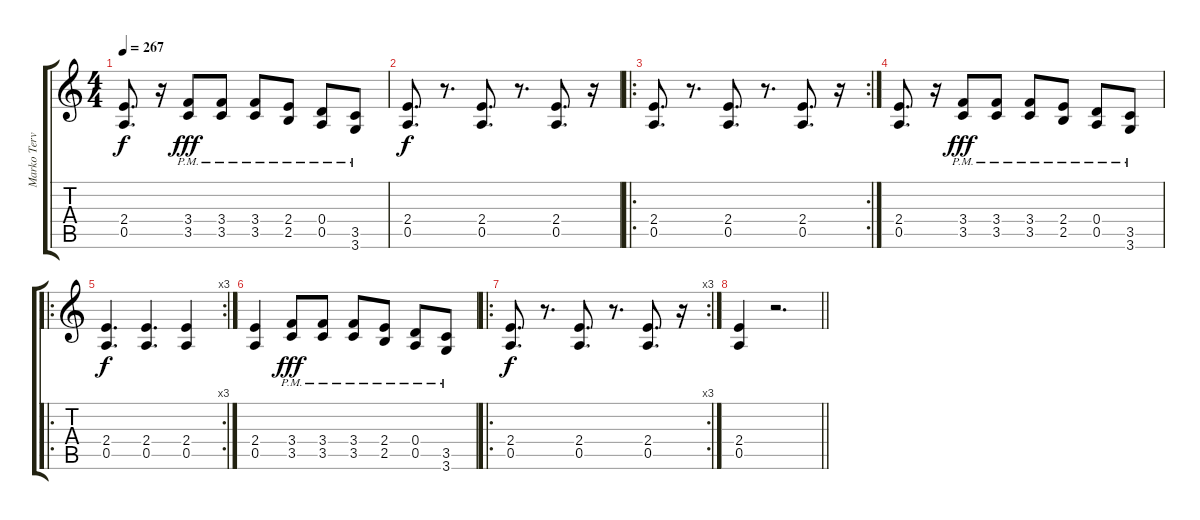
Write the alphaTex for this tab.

\track ("Marko Tervonen" "Marko Terv") {instrument distortionguitar}
\staff {score tabs}
\tuning (E4 B3 G3 D3 A2 E2) {hide}
\ts (4 4)
\tempo 267
\clef g2
\ks c
(2.4 0.5).8{d dy f} r.16 (3.4{pm} 3.5{pm}).8{dy fff} (3.4{pm} 3.5{pm}).8 (3.4{pm} 3.5{pm}).8 (2.4{pm} 2.5{pm}).8 (0.4{pm} 0.5{pm}).8 (3.5{pm} 3.6{pm}).8 |
(2.4 0.5).8{d dy f} r.8{d} (2.4 0.5).8{d} r.8{d} (2.4 0.5).8{d} r.16 |
\ro
\rc 2
(2.4 0.5).8{d} r.8{d} (2.4 0.5).8{d} r.8{d} (2.4 0.5).8{d} r.16 |
(2.4 0.5).8{d} r.16 (3.4{pm} 3.5{pm}).8{dy fff} (3.4{pm} 3.5{pm}).8 (3.4{pm} 3.5{pm}).8 (2.4{pm} 2.5{pm}).8 (0.4{pm} 0.5{pm}).8 (3.5{pm} 3.6{pm}).8 |
\ro
\rc 3
(2.4 0.5).4{d dy f} (2.4 0.5).4{d} (2.4 0.5).4 |
(2.4 0.5).4 (3.4{pm} 3.5{pm}).8{dy fff} (3.4{pm} 3.5{pm}).8 (3.4{pm} 3.5{pm}).8 (2.4{pm} 2.5{pm}).8 (0.4{pm} 0.5{pm}).8 (3.5{pm} 3.6{pm}).8 |
\ro
\rc 3
(2.4 0.5).8{d dy f} r.8{d} (2.4 0.5).8{d} r.8{d} (2.4 0.5).8{d} r.16 |
\barLineRight lightlight
(2.4 0.5).4 r.2{d}
